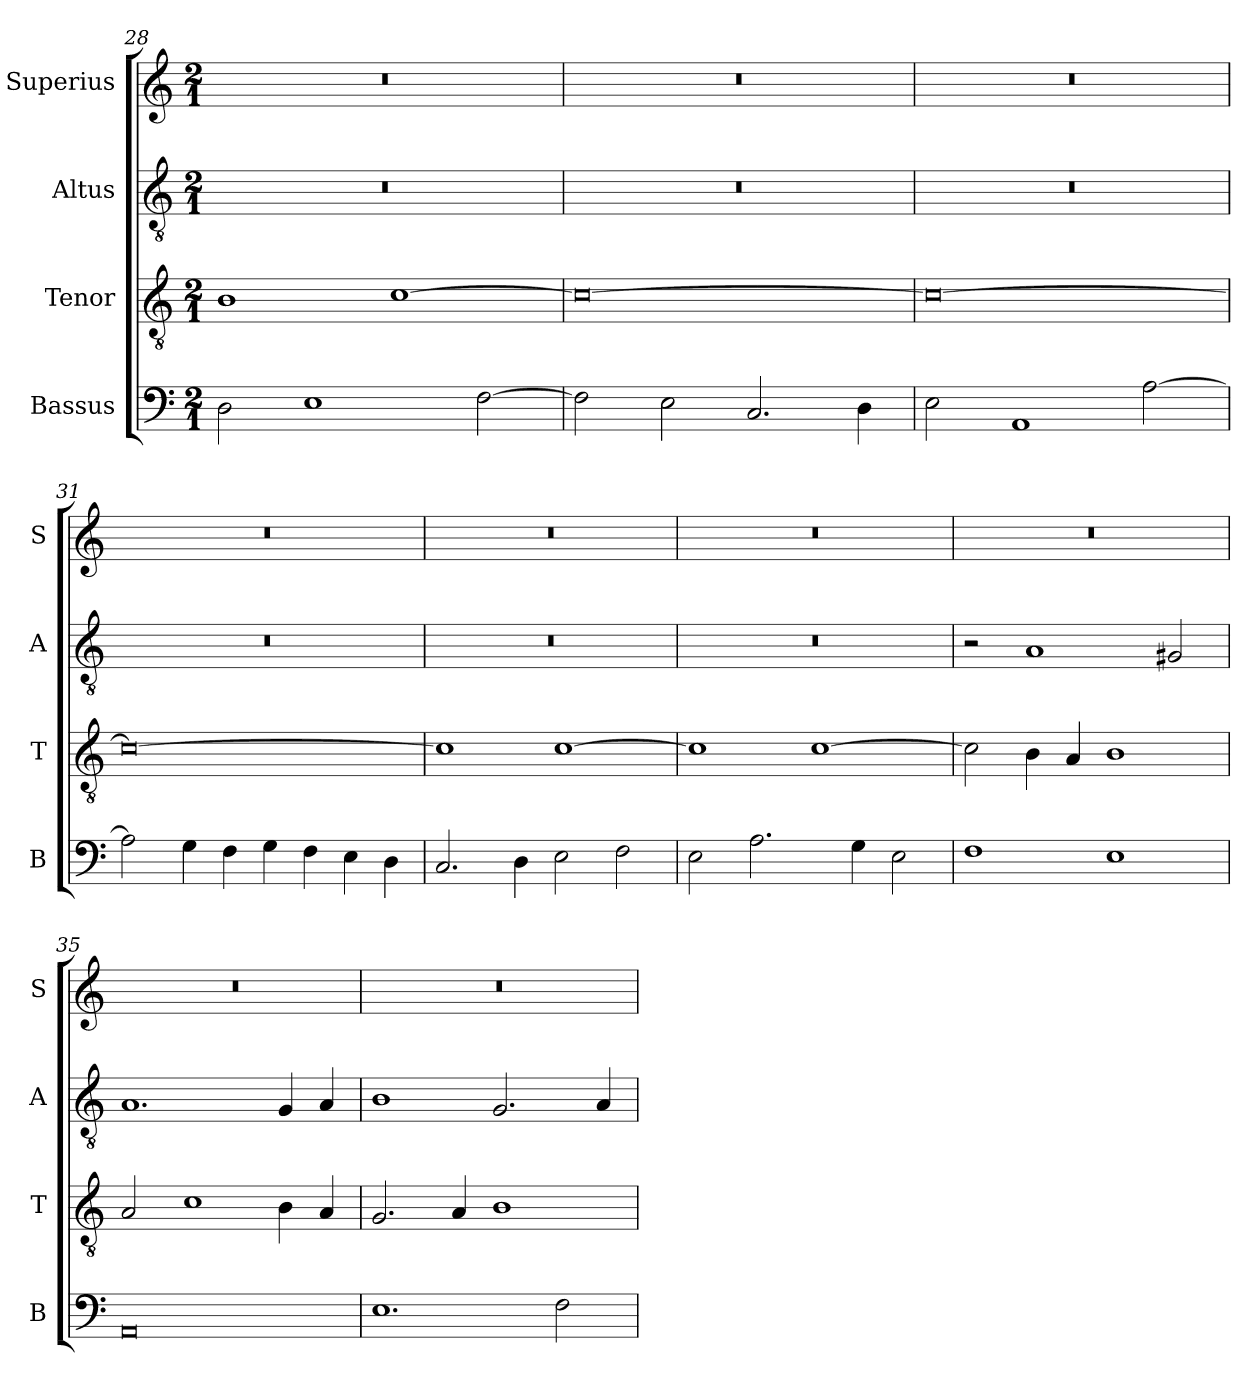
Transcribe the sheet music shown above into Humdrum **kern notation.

**kern	**kern	**kern	**kern
*part4	*part3	*part2	*part1
*staff4	*staff3	*staff2	*staff1
*I"Bassus	*I"Tenor	*I"Altus	*I"Superius
*I'B	*I'T	*I'A	*I'S
*clefF4	*clefGv2	*clefGv2	*clefG2
*k[]	*k[]	*k[]	*k[]
*M2/1	*M2/1	*M2/1	*M2/1
=28	=28	=28	=28
2D\	1B	0r	0r
1E	.	.	.
.	[1c	.	.
[2F\	.	.	.
=29	=29	=29	=29
2F\]	0c_	0r	0r
2E\	.	.	.
2.C/	.	.	.
4D\	.	.	.
=30	=30	=30	=30
2E\	0c_	0r	0r
1AA	.	.	.
[2A\	.	.	.
=31	=31	=31	=31
2A\]	0c_	0r	0r
4G\	.	.	.
4F\	.	.	.
4G\	.	.	.
4F\	.	.	.
4E\	.	.	.
4D\	.	.	.
=32	=32	=32	=32
2.C/	1c]	0r	0r
4D\	.	.	.
2E\	[1c	.	.
2F\	.	.	.
=33	=33	=33	=33
2E\	1c]	0r	0r
2.A\	.	.	.
.	[1c	.	.
4G\	.	.	.
2E\	.	.	.
=34	=34	=34	=34
1F	2c\]	2r	0r
.	4B\	1A	.
.	4A/	.	.
1E	1B	.	.
.	.	2G#X/	.
=35	=35	=35	=35
0AA	2A/	1.A	0r
.	1c	.	.
.	4B\	4G/	.
.	4A/	4A/	.
=36	=36	=36	=36
1.E	2.G/	1B	0r
.	4A/	.	.
.	1B	2.G/	.
2F\	.	.	.
.	.	4A/	.
=	=	=	=
*-	*-	*-	*-
